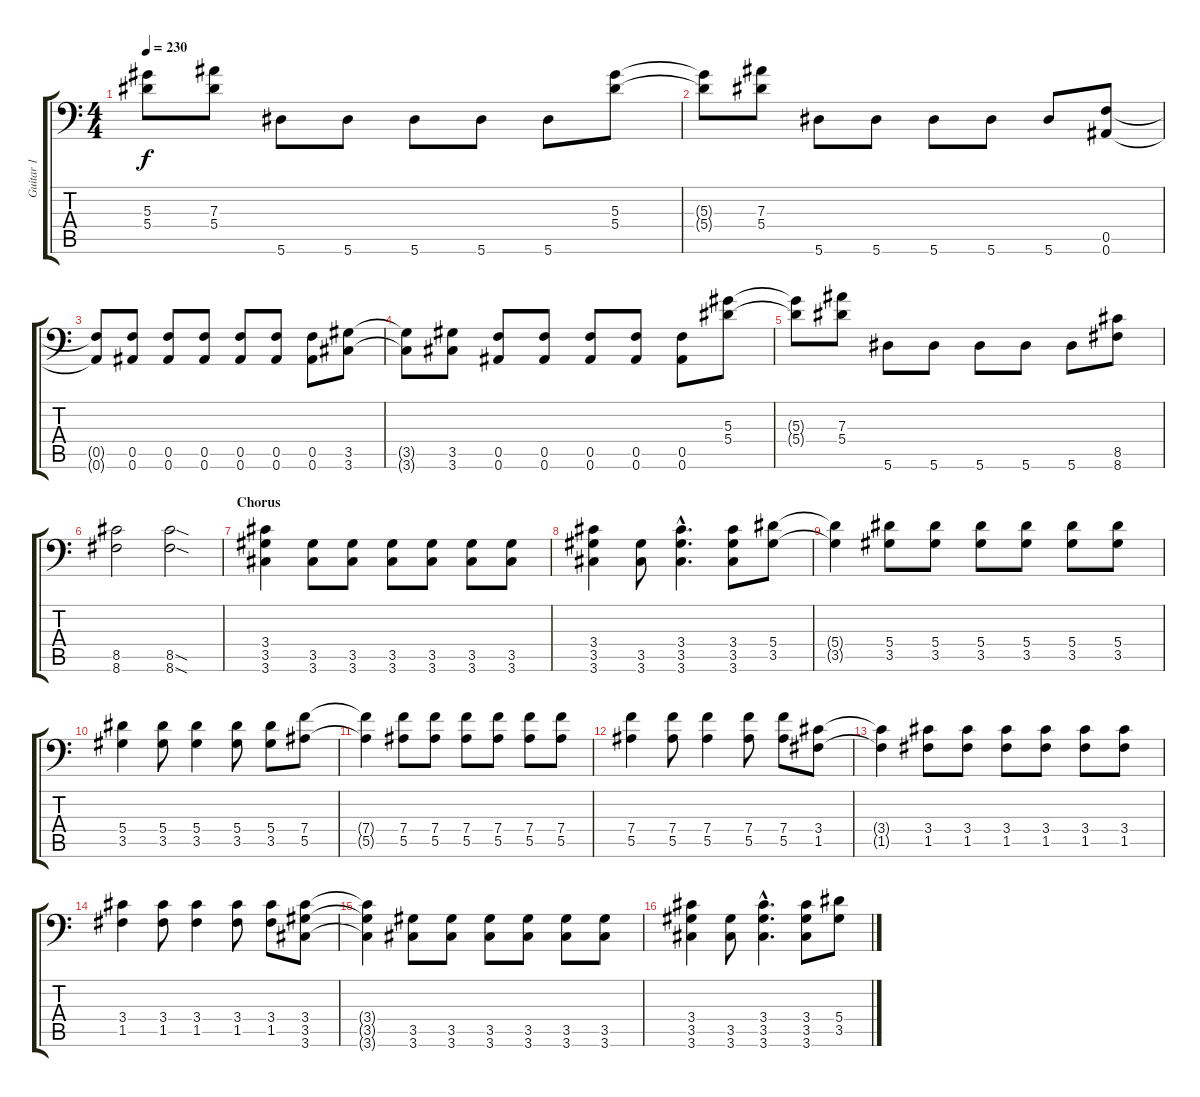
\track ("Guitar 1" "Guitar 1") {instrument distortionguitar}
\staff {score tabs}
\tuning (C4 G3 Eb3 Bb2 F2 Bb1) {hide}
\ts (4 4)
\tempo 230
\clef f4
\ks c
(5.3{t} 5.4{t}).8{dy f} (7.3 5.4).8 5.6.8 5.6.8 5.6.8 5.6.8 5.6.8 (5.3 5.4).8 |
(5.3{t} 5.4{t}).8 (7.3 5.4).8 5.6.8 5.6.8 5.6.8 5.6.8 5.6.8 (0.5 0.6).8 |
(0.5{t} 0.6{t}).8 (0.5 0.6).8 (0.5 0.6).8 (0.5 0.6).8 (0.5 0.6).8 (0.5 0.6).8 (0.5 0.6).8 (3.5 3.6).8 |
(3.5{t} 3.6{t}).8 (3.5 3.6).8 (0.5 0.6).8 (0.5 0.6).8 (0.5 0.6).8 (0.5 0.6).8 (0.5 0.6).8 (5.3 5.4).8 |
(5.3{t} 5.4{t}).8 (7.3 5.4).8 5.6.8 5.6.8 5.6.8 5.6.8 5.6.8 (8.5 8.6).8 |
(8.5 8.6).2 (8.5{sod} 8.6{sod}).2 |
\section ("" "Chorus")
(3.4 3.5 3.6).4 (3.5 3.6).8 (3.5 3.6).8 (3.5 3.6).8 (3.5 3.6).8 (3.5 3.6).8 (3.5 3.6).8 |
(3.4 3.5 3.6).4 (3.5 3.6).8 (3.4{hac} 3.5{hac} 3.6{hac}).4{d} (3.4 3.5 3.6).8 (5.4 3.5).8 |
(5.4{t} 3.5{t}).4 (5.4 3.5).8 (5.4 3.5).8 (5.4 3.5).8 (5.4 3.5).8 (5.4 3.5).8 (5.4 3.5).8 |
(5.4 3.5).4 (5.4 3.5).8 (5.4 3.5).4 (5.4 3.5).8 (5.4 3.5).8 (7.4 5.5).8 |
(7.4{t} 5.5{t}).4 (7.4 5.5).8 (7.4 5.5).8 (7.4 5.5).8 (7.4 5.5).8 (7.4 5.5).8 (7.4 5.5).8 |
(7.4 5.5).4 (7.4 5.5).8 (7.4 5.5).4 (7.4 5.5).8 (7.4 5.5).8 (3.4 1.5).8 |
(3.4{t} 1.5{t}).4 (3.4 1.5).8 (3.4 1.5).8 (3.4 1.5).8 (3.4 1.5).8 (3.4 1.5).8 (3.4 1.5).8 |
(3.4 1.5).4 (3.4 1.5).8 (3.4 1.5).4 (3.4 1.5).8 (3.4 1.5).8 (3.4 3.5 3.6).8 |
(3.4{t} 3.5{t} 3.6{t}).4 (3.5 3.6).8 (3.5 3.6).8 (3.5 3.6).8 (3.5 3.6).8 (3.5 3.6).8 (3.5 3.6).8 |
(3.4 3.5 3.6).4 (3.5 3.6).8 (3.4{hac} 3.5{hac} 3.6{hac}).4{d} (3.4 3.5 3.6).8 (5.4 3.5).8
